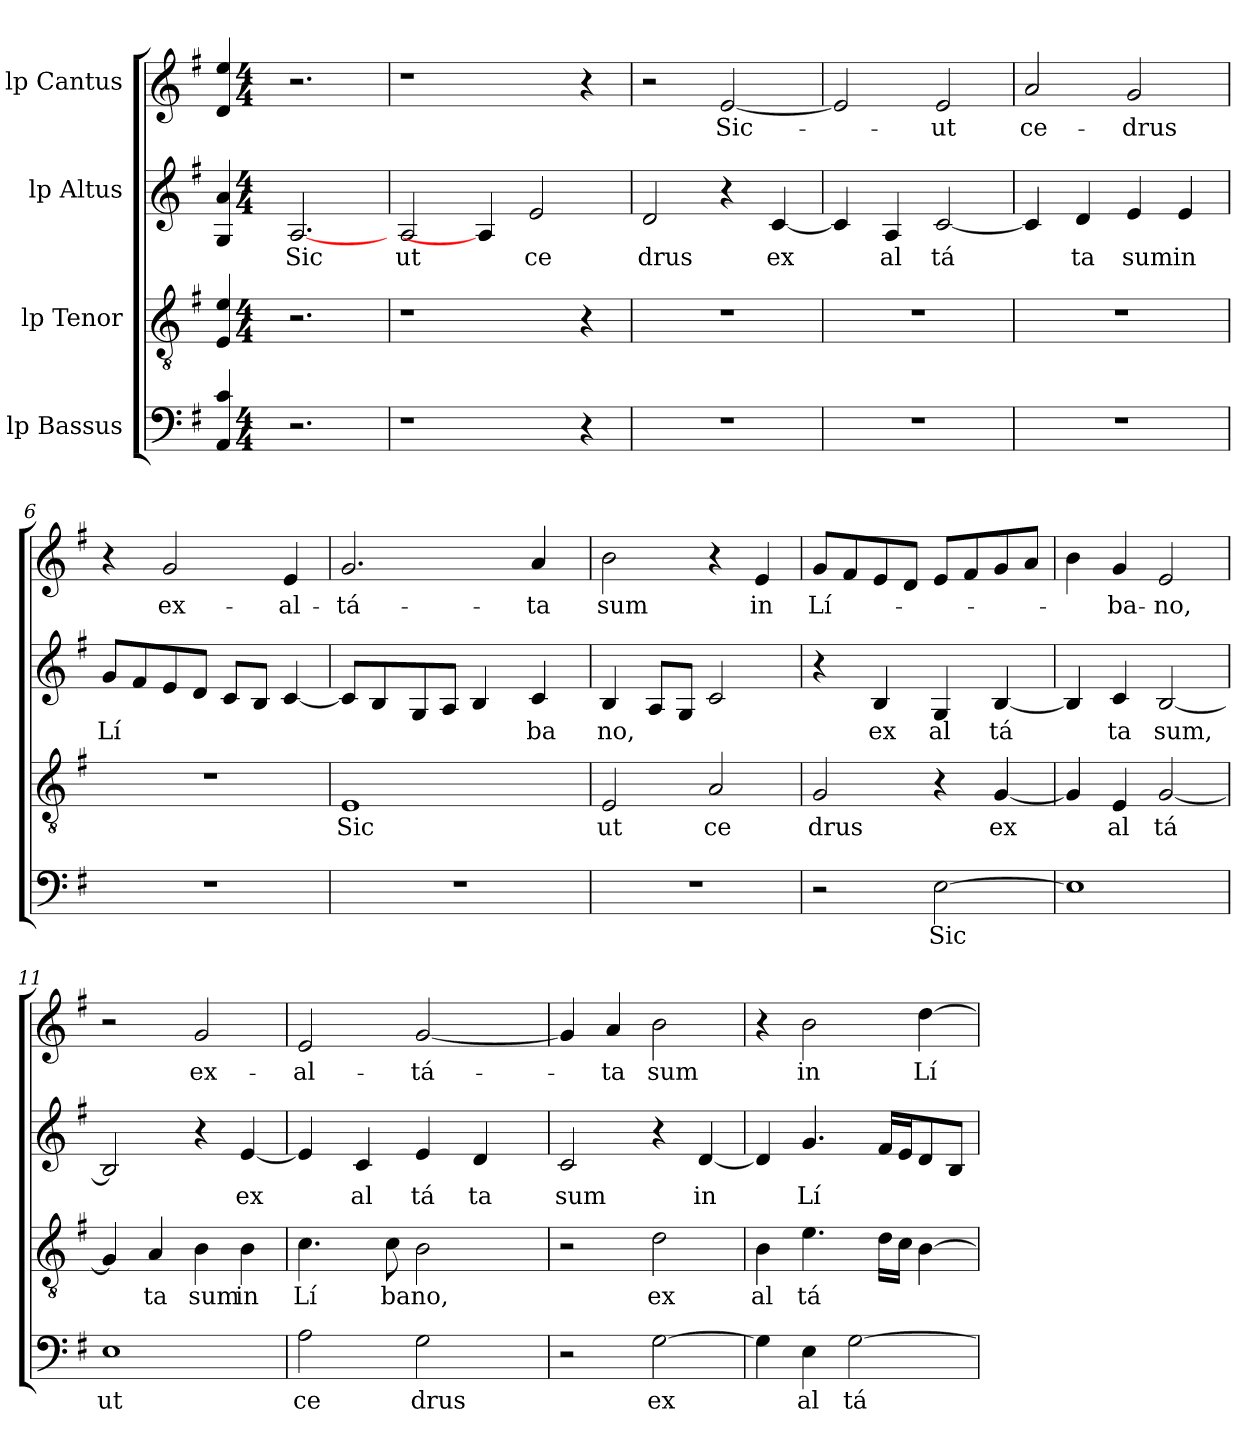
**kern	**text	**kern	**text	**kern	**text	**kern	**text
*part4	*part4	*part3	*part3	*part2	*part2	*part1	*part1
*staff4	*staff4	*staff3	*staff3	*staff2	*staff2	*staff1	*staff1
*I"lp Bassus	*	*I"lp Tenor	*	*I"lp Altus	*	*I"lp Cantus	*
!!LO:PB:g=z
*stria5	*	*stria5	*	*stria5	*	*stria5	*
*clefF4	*	*clefGv2	*	*clefG2	*	*clefG2	*
*k[f#]	*	*k[f#]	*	*k[f#]	*	*k[f#]	*
*G:	*	*G:	*	*G:	*	*G:	*
=1	=1	=1	=1	=1	=1	=1	=1
4c/ 4AA/	.	4e/ 4E/	.	4a/ 4G/	.	4ee/ 4d/	.
*M4/4	*	*M4/4	*	*M4/4	*	*M4/4	*
*met(c)	*	*met(c)	*	*met(c)	*	*met(c)	*
!	!	!	!	!	!LO:LY:b:cj	!	!
2.r	.	2.r	.	[2.A	Sic	2.r	.
=2	=2	=2	=2	=2	=2	=2	=2
!	!	!	!	!	!LO:LY:b:cj	!	!
1r	.	1r	.	2A/	ut	1r	.
.	.	.	.	4A]	.	.	.
!	!	!	!	!	!LO:LY:b:cj	!	!
.	.	.	.	2e/	ce	.	.
4r	.	4r	.	.	.	4r	.
=3	=3	=3	=3	=3	=3	=3	=3
!	!	!	!	!	!LO:LY:b:cj	!	!
1r	.	1r	.	2d/	drus	2r	.
!	!	!	!	!	!	!	!LO:LY:b:cj
.	.	.	.	4r	.	[<2e/	Sic-
!	!	!	!	!	!LO:LY:b:cj	!	!
.	.	.	.	[<4c/	ex	.	.
=4	=4	=4	=4	=4	=4	=4	=4
1r	.	1r	.	4c/]	.	2e/]	.
!	!	!	!	!	!LO:LY:b:cj	!	!
.	.	.	.	4A/	al	.	.
!	!	!	!	!	!LO:LY:b:cj	!	!LO:LY:b:cj
.	.	.	.	[<2c/	tá	2e/	-ut
=5	=5	=5	=5	=5	=5	=5	=5
!	!	!	!	!	!	!	!LO:LY:b:cj
1r	.	1r	.	4c/]	.	2a/	ce-
!	!	!	!	!	!LO:LY:b:cj	!	!
.	.	.	.	4d/	ta	.	.
!	!	!	!	!	!LO:LY:b:cj	!	!LO:LY:b:cj
.	.	.	.	4e/	sum	2g/	-drus
!	!	!	!	!	!LO:LY:b:cj	!	!
.	.	.	.	4e/	in	.	.
=6	=6	=6	=6	=6	=6	=6	=6
!	!	!	!	!	!LO:LY:b:cj	!	!
1r	.	1r	.	8g/L	Lí	4r	.
.	.	.	.	8f#/	.	.	.
!	!	!	!	!	!	!	!LO:LY:b:cj
.	.	.	.	8e/	.	2g/	ex-
.	.	.	.	8d/J	.	.	.
.	.	.	.	8c/L	.	.	.
.	.	.	.	8B/J	.	.	.
!	!	!	!	!	!	!	!LO:LY:b:cj
.	.	.	.	[>4c/	.	4e/	-al-
!!LO:LB:g=z
=7	=7	=7	=7	=7	=7	=7	=7
!	!	!	!LO:LY:b:cj	!	!	!	!LO:LY:b:cj
*	*	*^	*	*	*	*	*
1r	.	1E	8.ryy	Sic	8c/L]	.	2.g/	-tá-
.	.	.	.	.	8B/	.	.	.
.	.	.	2ryy	.	.	.	.	.
.	.	.	.	.	8G/	.	.	.
.	.	.	.	.	8A/J	.	.	.
.	.	.	.	.	4B/	.	.	.
.	.	.	4ryy	.	.	.	.	.
!	!	!	!	!	!	!LO:LY:b:cj	!	!LO:LY:b:cj
.	.	.	.	.	4c/	ba	4a/	-ta
.	.	.	16ryy	.	.	.	.	.
=8	=8	=8	=8	=8	=8	=8	=8	=8
!	!	!	!	!LO:LY:b:cj	!	!LO:LY:b	!	!LO:LY:b:cj
*	*	*v	*v	*	*	*	*	*
1r	.	2E/	ut	4B/	no,	2b\	sum
.	.	.	.	8A/L	.	.	.
.	.	.	.	8G/J	.	.	.
!	!	!	!LO:LY:b:cj	!	!	!	!
.	.	2A/	ce	2c/	.	4r	.
!	!	!	!	!	!	!	!LO:LY:b:cj
.	.	.	.	.	.	4e/	in
=9	=9	=9	=9	=9	=9	=9	=9
!	!	!	!LO:LY:b:cj	!	!	!	!LO:LY:b:cj
2r	.	2G/	drus	4r	.	8g/L	Lí-
.	.	.	.	.	.	8f#/	.
!	!	!	!	!	!LO:LY:b:cj	!	!
.	.	.	.	4B/	ex	8e/	.
.	.	.	.	.	.	8d/J	.
!	!LO:LY:b:cj	!	!	!	!LO:LY:b:cj	!	!
[>2E\	Sic	4r	.	4G/	al	8e/L	.
.	.	.	.	.	.	8f#/	.
!	!	!	!LO:LY:b:cj	!	!LO:LY:b:cj	!	!
.	.	[<4G/	ex	[<4B/	tá	8g/	.
.	.	.	.	.	.	8a/J	.
=10	=10	=10	=10	=10	=10	=10	=10
1E]	.	4G/]	.	4B/]	.	4b\	.
!	!	!	!LO:LY:b:cj	!	!LO:LY:b:cj	!	!LO:LY:b:cj
.	.	4E/	al	4c/	ta	4g/	-ba-
!	!	!	!LO:LY:b:cj	!	!LO:LY:b:cj	!	!LO:LY:b:cj
.	.	[<2G/	tá	[<2B/	sum,	2e/	-no,
=11	=11	=11	=11	=11	=11	=11	=11
!	!LO:LY:b:cj	!	!	!	!	!	!
1E	ut	4G/]	.	2B/]	.	2r	.
!	!	!	!LO:LY:b:cj	!	!	!	!
.	.	4A/	ta	.	.	.	.
!	!	!	!LO:LY:b:cj	!	!	!	!LO:LY:b:cj
.	.	4B\	sum	4r	.	2g/	ex-
!	!	!	!LO:LY:b:cj	!	!LO:LY:b:cj	!	!
.	.	4B\	in	[>4e/	ex	.	.
!!LO:LB:g=z
=12	=12	=12	=12	=12	=12	=12	=12
!	!LO:LY:b:cj	!	!LO:LY:b:cj	!	!	!	!LO:LY:b:cj
*	*	*	*	*^	*	*	*
2A\	ce	4.c\	Lí	4e/]	32.ryy	.	2e/	-al-
.	.	.	.	.	2ryy	.	.	.
!	!	!	!	!	!	!LO:LY:b:cj	!	!
.	.	.	.	4c/	.	al	.	.
!	!	!	!LO:LY:b:cj	!	!	!	!	!
.	.	8c\	ba	.	.	.	.	.
!	!LO:LY:b:cj	!	!LO:LY:b:cj	!	!	!LO:LY:b:cj	!	!LO:LY:b:cj
2G\	drus	2B\	no,	4e/	.	tá	[<2g/	-tá-
.	.	.	.	.	4ryy	.	.	.
!	!	!	!	!	!	!LO:LY:b:cj	!	!
.	.	.	.	4d/	.	ta	.	.
.	.	.	.	.	8ryy	.	.	.
.	.	.	.	.	16ryy	.	.	.
.	.	.	.	.	64ryy	.	.	.
=13	=13	=13	=13	=13	=13	=13	=13	=13
!	!	!	!	!	!	!LO:LY:b:cj	!	!
*	*	*	*	*v	*v	*	*	*
2r	.	2r	.	2c/	sum	4g/]	.
!	!	!	!	!	!	!	!LO:LY:b:cj
.	.	.	.	.	.	4a/	-ta
!	!LO:LY:b:cj	!	!LO:LY:b:cj	!	!	!	!LO:LY:b:cj
[>2G\	ex	2d\	ex	4r	.	2b\	sum
!	!	!	!	!	!LO:LY:b:cj	!	!
.	.	.	.	[<4d/	in	.	.
=14	=14	=14	=14	=14	=14	=14	=14
!	!	!	!LO:LY:b:cj	!	!	!	!
4G\]	.	4B\	al	4d/]	.	4r	.
!	!LO:LY:b:cj	!	!LO:LY:b:cj	!	!LO:LY:b:cj	!	!LO:LY:b:cj
4E\	al	4.e\	tá	4.g/	Lí	2b\	in
!	!LO:LY:b:cj	!	!	!	!	!	!
[>2G\	tá	.	.	.	.	.	.
.	.	16d\L	.	16f#/L	.	.	.
.	.	16c\J	.	16e/	.	.	.
!	!	!	!	!	!	!	!LO:LY:b:cj
.	.	[>4B\	.	8d/	.	[>4dd\	Lí-
.	.	.	.	8B/J	.	.	.
=	=	=	=	=	=	=	=
*-	*-	*-	*-	*-	*-	*-	*-
